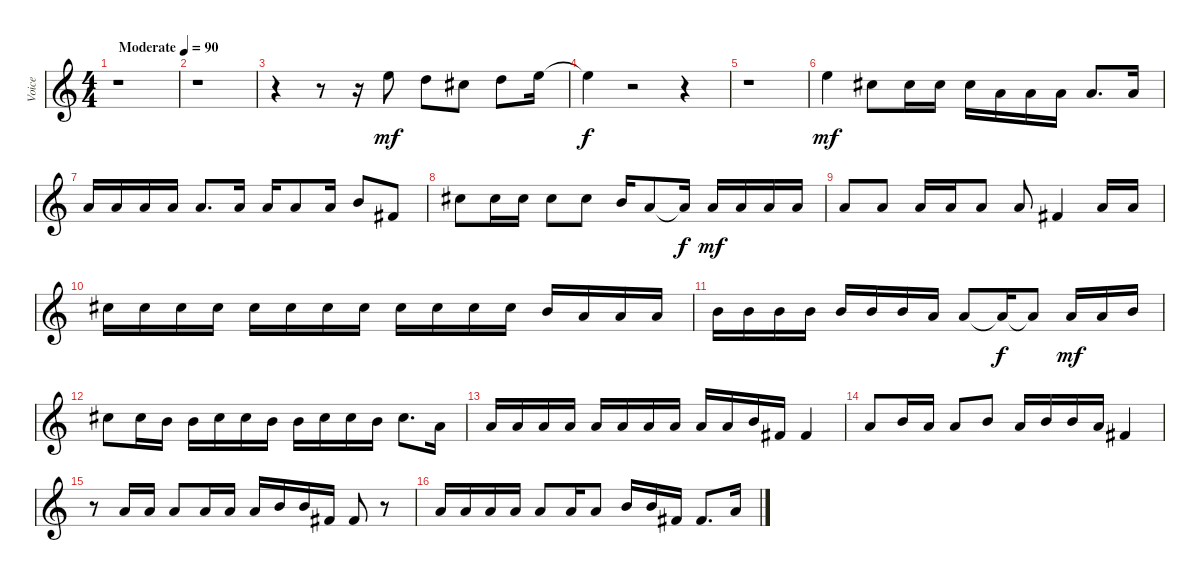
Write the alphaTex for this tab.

\track ("Voice" "Voice") {instrument lead2sawtooth}
\staff {score}
\tuning (E4 B3 G3 D3 A2 E2) {hide}
\ts (4 4)
\tempo (90 "Moderate")
\clef g2
\ks c
r.1{dy mf instrument lead2sawtooth} |
r.1 |
r.4 r.8 r.16 12.1.8 10.1.8 9.1.8 10.1.8 12.1.16 |
12.1{t}.4{dy f} r.2 r.4 |
r.1 |
12.1.4{dy mf} 14.2.8 14.2.16 14.2.16 14.2.16 14.3.16 14.3.16 14.3.16 14.3.8{d} 14.3.16 |
14.3.16 14.3.16 14.3.16 14.3.16 14.3.8{d} 14.3.16 14.3.16 14.3.8 14.3.16 12.2.8 11.3.8 |
9.1.8 9.1.16 9.1.16 9.1.8 9.1.8 7.1.16 5.1.8 5.1{t}.16{dy f} 5.1.16{dy mf} 5.1.16 5.1.16 5.1.16 |
5.1.8 5.1.8 5.1.16 5.1.16 5.1.8 5.1.8 2.1.4 5.1.16 5.1.16 |
9.1.16 9.1.16 9.1.16 9.1.16 9.1.16 9.1.16 9.1.16 9.1.16 9.1.16 9.1.16 9.1.16 9.1.16 7.1.16 5.1.16 5.1.16 5.1.16 |
7.1.16 7.1.16 7.1.16 7.1.16 7.1.16 7.1.16 7.1.16 5.1.16 5.1.8 5.1{t}.16{dy f} 5.1{t}.8 5.1.16{dy mf} 5.1.16 7.1.16 |
9.1.8 9.1.16 7.1.16 7.1.16 9.1.16 9.1.16 7.1.16 7.1.16 9.1.16 9.1.16 7.1.16 9.1.8{d} 10.2.16 |
10.2.16 10.2.16 10.2.16 10.2.16 10.2.16 10.2.16 10.2.16 10.2.16 10.2.16 10.2.16 7.1.16 7.2.16 7.2.4 |
5.1.8 7.1.16 5.1.16 5.1.8 7.1.8 5.1.16 7.1.16 7.1.16 5.1.16 7.2.4 |
r.8 5.1.16 5.1.16 5.1.8 5.1.16 5.1.16 5.1.16 7.1.16 7.1.16 7.2.16 7.2.8 r.8 |
5.1.16 5.1.16 5.1.16 5.1.16 5.1.8 5.1.16 5.1.8 7.1.16 7.1.16 7.2.16 7.2.8{d} 5.1.16
